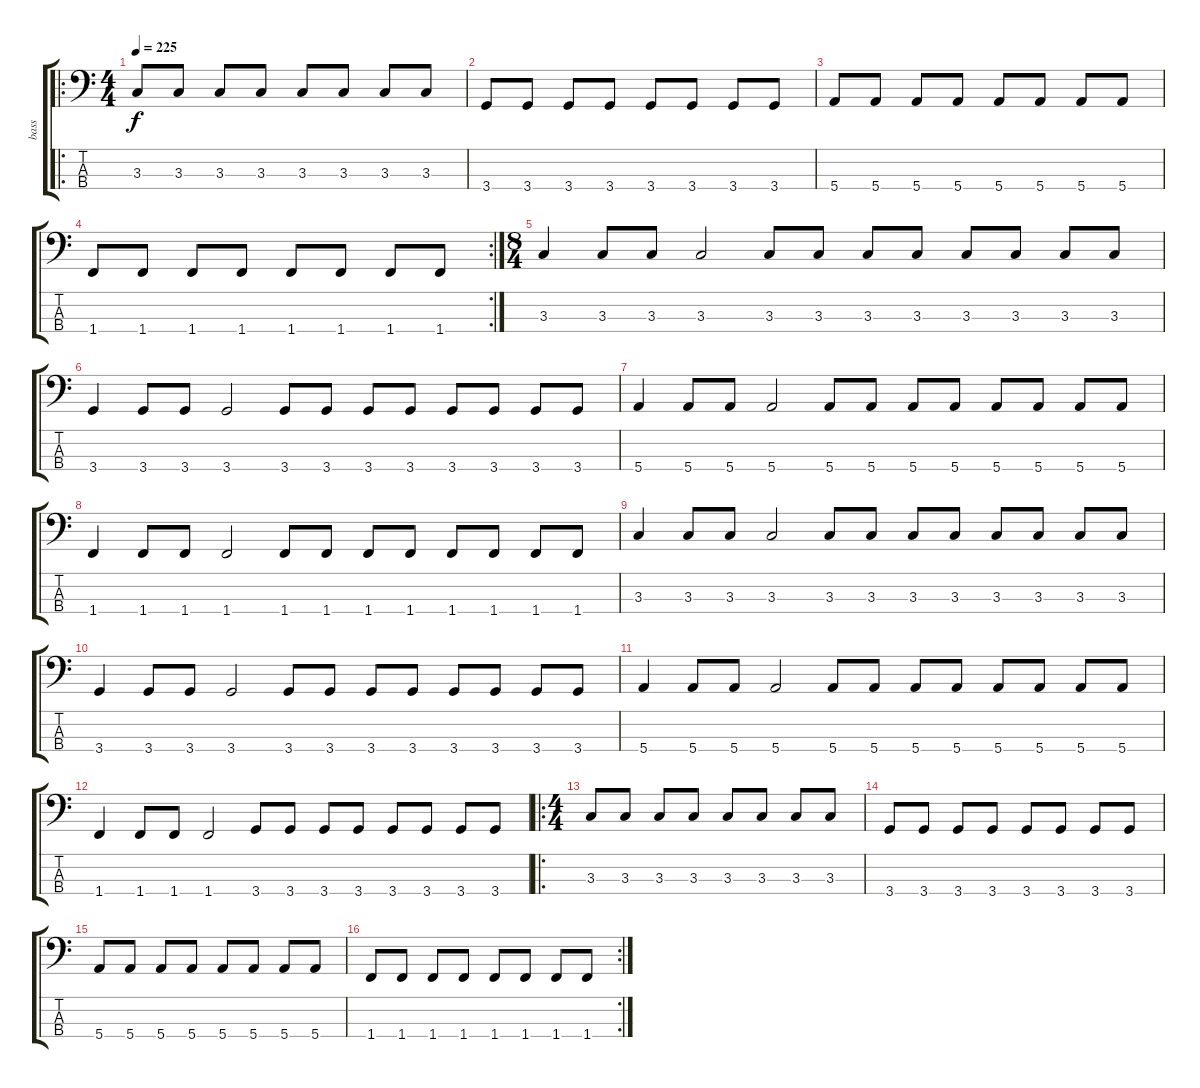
\track ("bass" "bass") {instrument electricbassfinger}
\staff {score tabs}
\tuning (G2 D2 A1 E1) {hide}
\ro
\ts (4 4)
\tempo 225
\clef f4
\ks c
3.3.8{dy f} 3.3.8 3.3.8 3.3.8 3.3.8 3.3.8 3.3.8 3.3.8 |
3.4.8 3.4.8 3.4.8 3.4.8 3.4.8 3.4.8 3.4.8 3.4.8 |
5.4.8 5.4.8 5.4.8 5.4.8 5.4.8 5.4.8 5.4.8 5.4.8 |
\rc 2
1.4.8 1.4.8 1.4.8 1.4.8 1.4.8 1.4.8 1.4.8 1.4.8 |
\ts (8 4)
3.3.4 3.3.8 3.3.8 3.3.2 3.3.8 3.3.8 3.3.8 3.3.8 3.3.8 3.3.8 3.3.8 3.3.8 |
3.4.4 3.4.8 3.4.8 3.4.2 3.4.8 3.4.8 3.4.8 3.4.8 3.4.8 3.4.8 3.4.8 3.4.8 |
5.4.4 5.4.8 5.4.8 5.4.2 5.4.8 5.4.8 5.4.8 5.4.8 5.4.8 5.4.8 5.4.8 5.4.8 |
1.4.4 1.4.8 1.4.8 1.4.2 1.4.8 1.4.8 1.4.8 1.4.8 1.4.8 1.4.8 1.4.8 1.4.8 |
3.3.4 3.3.8 3.3.8 3.3.2 3.3.8 3.3.8 3.3.8 3.3.8 3.3.8 3.3.8 3.3.8 3.3.8 |
3.4.4 3.4.8 3.4.8 3.4.2 3.4.8 3.4.8 3.4.8 3.4.8 3.4.8 3.4.8 3.4.8 3.4.8 |
5.4.4 5.4.8 5.4.8 5.4.2 5.4.8 5.4.8 5.4.8 5.4.8 5.4.8 5.4.8 5.4.8 5.4.8 |
1.4.4 1.4.8 1.4.8 1.4.2 3.4.8 3.4.8 3.4.8 3.4.8 3.4.8 3.4.8 3.4.8 3.4.8 |
\ro
\ts (4 4)
3.3.8 3.3.8 3.3.8 3.3.8 3.3.8 3.3.8 3.3.8 3.3.8 |
3.4.8 3.4.8 3.4.8 3.4.8 3.4.8 3.4.8 3.4.8 3.4.8 |
5.4.8 5.4.8 5.4.8 5.4.8 5.4.8 5.4.8 5.4.8 5.4.8 |
\rc 2
1.4.8 1.4.8 1.4.8 1.4.8 1.4.8 1.4.8 1.4.8 1.4.8
